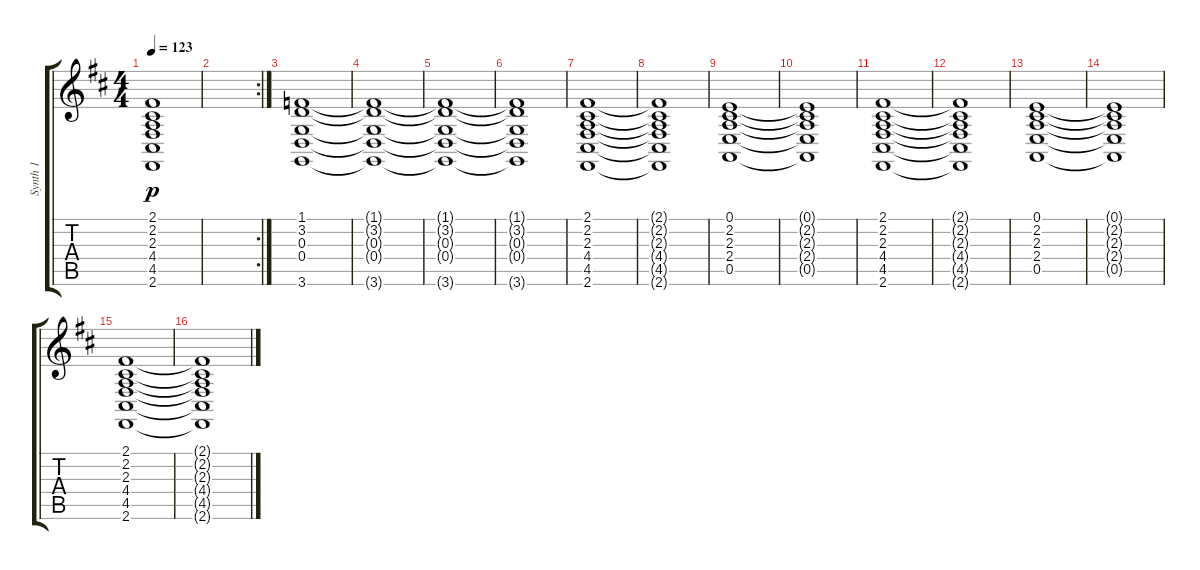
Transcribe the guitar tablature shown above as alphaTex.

\track ("Synth 1" "Synth 1") {instrument stringensemble1}
\staff {score tabs}
\tuning (E4 B3 G3 D3 A2 E2) {hide}
\ts (4 4)
\tempo 123
\clef g2
\ks d
(2.1{t} 2.2{t} 2.3{t} 4.4{t} 4.5{t} 2.6{t}).1{dy p} |
\rc 2
|
(1.1 3.2 0.3 0.4 3.6).1 |
(1.1{t} 3.2{t} 0.3{t} 0.4{t} 3.6{t}).1 |
(1.1{t} 3.2{t} 0.3{t} 0.4{t} 3.6{t}).1 |
(1.1{t} 3.2{t} 0.3{t} 0.4{t} 3.6{t}).1 |
(2.1 2.2 2.3 4.4 4.5 2.6).1 |
(2.1{t} 2.2{t} 2.3{t} 4.4{t} 4.5{t} 2.6{t}).1 |
(0.1 2.2 2.3 2.4 0.5).1 |
(0.1{t} 2.2{t} 2.3{t} 2.4{t} 0.5{t}).1 |
(2.1 2.2 2.3 4.4 4.5 2.6).1 |
(2.1{t} 2.2{t} 2.3{t} 4.4{t} 4.5{t} 2.6{t}).1 |
(0.1 2.2 2.3 2.4 0.5).1 |
(0.1{t} 2.2{t} 2.3{t} 2.4{t} 0.5{t}).1 |
(2.1 2.2 2.3 4.4 4.5 2.6).1 |
(2.1{t} 2.2{t} 2.3{t} 4.4{t} 4.5{t} 2.6{t}).1
